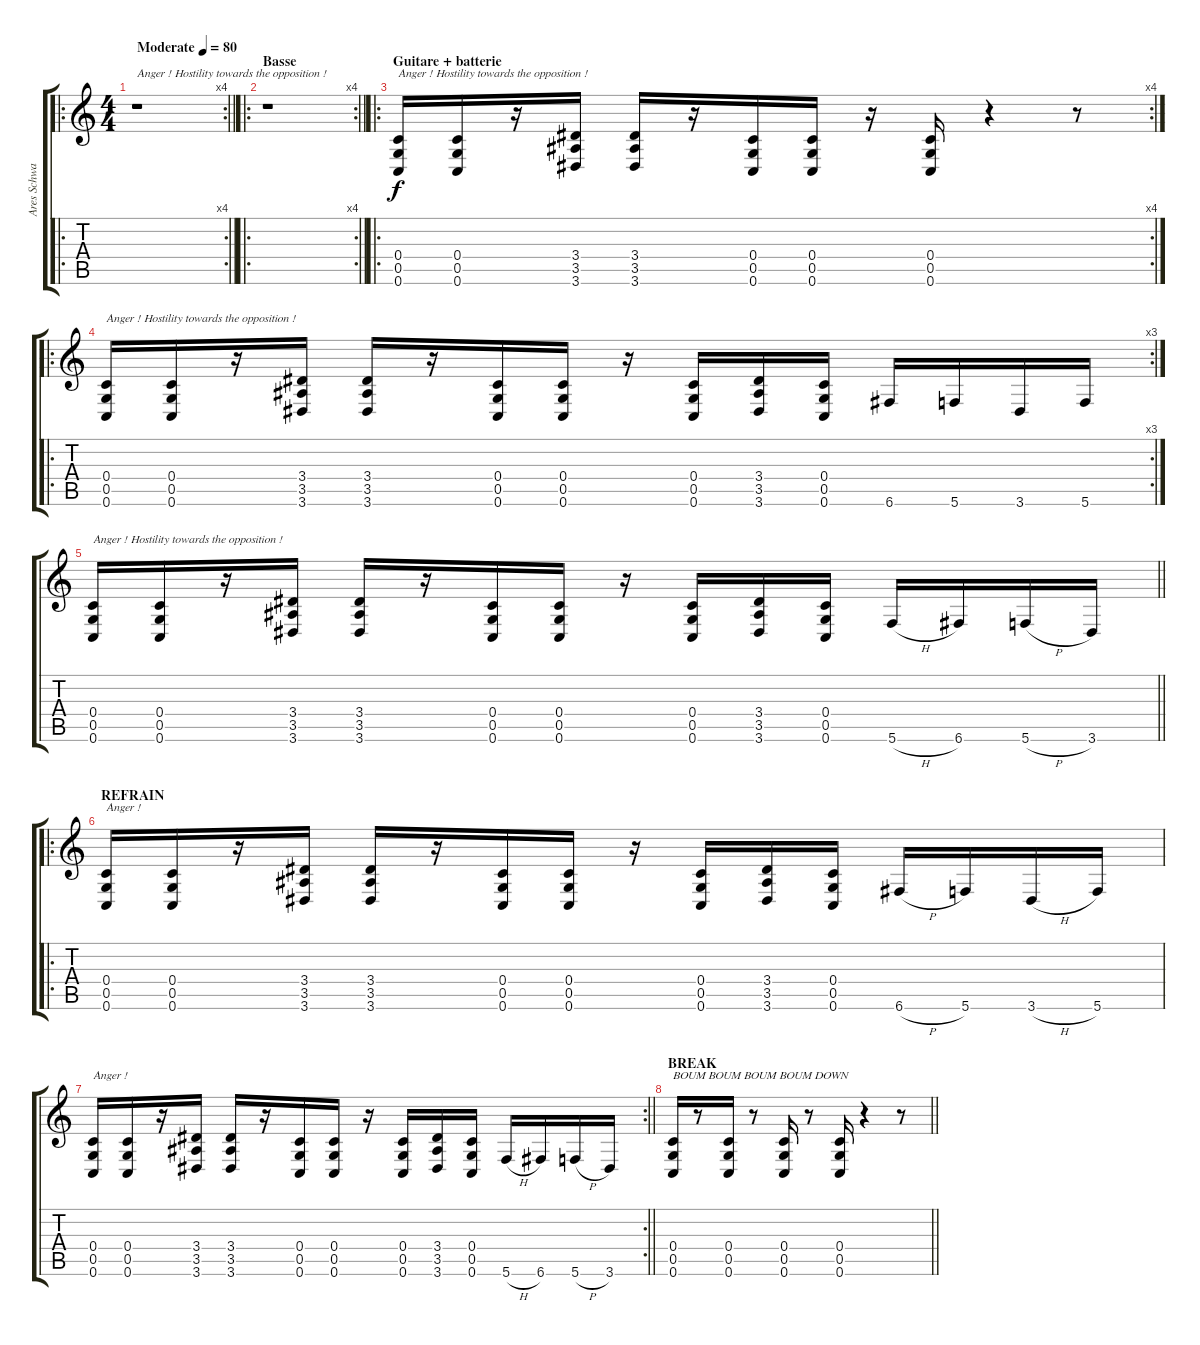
\track ("Ares Schwager" "Ares Schwa") {instrument distortionguitar}
\staff {score tabs}
\tuning (D4 A3 F3 C3 G2 C2) {hide}
\ro
\rc 4
\ts (4 4)
\tempo (80 "Moderate")
\clef g2
\barLineRight lightlight
\ks c
r.1{txt "Anger ! Hostility towards the opposition !" dy f instrument distortionguitar} |
\ro
\rc 4
\section ("" "Basse")
\barLineRight lightlight
r.1 |
\ro
\rc 4
\section ("" "Guitare + batterie")
(0.4 0.5 0.6).16{txt "Anger ! Hostility towards the opposition !"} (0.4 0.5 0.6).16 r.16 (3.4 3.5 3.6).16 (3.4 3.5 3.6).16 r.16 (0.4 0.5 0.6).16 (0.4 0.5 0.6).16 r.16 (0.4 0.5 0.6).16 r.4 r.8 |
\ro
\rc 3
(0.4 0.5 0.6).16{txt "Anger ! Hostility towards the opposition !"} (0.4 0.5 0.6).16 r.16 (3.4 3.5 3.6).16 (3.4 3.5 3.6).16 r.16 (0.4 0.5 0.6).16 (0.4 0.5 0.6).16 r.16 (0.4 0.5 0.6).16 (3.4 3.5 3.6).16 (0.4 0.5 0.6).16 6.6.16 5.6.16 3.6.16 5.6.16 |
\barLineRight lightlight
(0.4 0.5 0.6).16{txt "Anger ! Hostility towards the opposition !"} (0.4 0.5 0.6).16 r.16 (3.4 3.5 3.6).16 (3.4 3.5 3.6).16 r.16 (0.4 0.5 0.6).16 (0.4 0.5 0.6).16 r.16 (0.4 0.5 0.6).16 (3.4 3.5 3.6).16 (0.4 0.5 0.6).16 5.6{h}.16 6.6.16 5.6{h}.16 3.6.16 |
\ro
\section ("" "REFRAIN")
(0.4 0.5 0.6).16{txt "Anger !"} (0.4 0.5 0.6).16 r.16 (3.4 3.5 3.6).16 (3.4 3.5 3.6).16 r.16 (0.4 0.5 0.6).16 (0.4 0.5 0.6).16 r.16 (0.4 0.5 0.6).16 (3.4 3.5 3.6).16 (0.4 0.5 0.6).16 6.6{h}.16 5.6.16 3.6{h}.16 5.6.16 |
\rc 2
\barLineRight lightlight
(0.4 0.5 0.6).16{txt "Anger !"} (0.4 0.5 0.6).16 r.16 (3.4 3.5 3.6).16 (3.4 3.5 3.6).16 r.16 (0.4 0.5 0.6).16 (0.4 0.5 0.6).16 r.16 (0.4 0.5 0.6).16 (3.4 3.5 3.6).16 (0.4 0.5 0.6).16 5.6{h}.16 6.6.16 5.6{h}.16 3.6.16 |
\section ("" "BREAK")
\barLineRight lightlight
(0.4 0.5 0.6).16{txt "BOUM BOUM BOUM BOUM DOWN"} r.8 (0.4 0.5 0.6).16 r.8 (0.4 0.5 0.6).16 r.8 (0.4 0.5 0.6).16 r.4 r.8
